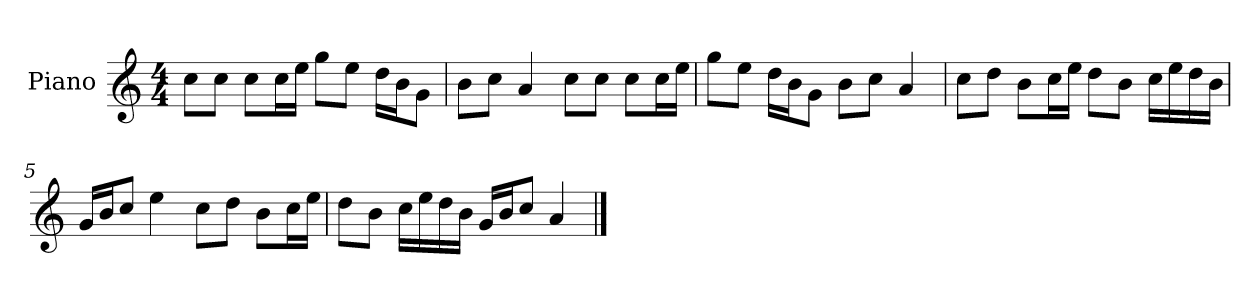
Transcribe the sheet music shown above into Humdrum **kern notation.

**kern
*part1
*staff1
*I"Piano
*I'P-no
*clefG2
*k[]
*M4/4
*MM90
=1
8cc\L
8cc\J
8cc\L
16cc\L
16ee\JJ
8gg\L
8ee\J
16dd\LL
16b\J
8g\J
=2
8b\L
8cc\J
4a/
8cc\L
8cc\J
8cc\L
16cc\L
16ee\JJ
=3
8gg\L
8ee\J
16dd\LL
16b\J
8g\J
8b\L
8cc\J
4a/
=4
8cc\L
8dd\J
8b\L
16cc\L
16ee\JJ
8dd\L
8b\J
16cc\LL
16ee\
16dd\
16b\JJ
!!LO:LB:g=z
=5
16g/LL
16b/J
8cc/J
4ee\
8cc\L
8dd\J
8b\L
16cc\L
16ee\JJ
=6
8dd\L
8b\J
16cc\LL
16ee\
16dd\
16b\JJ
16g/LL
16b/J
8cc/J
4a/
==
*-
